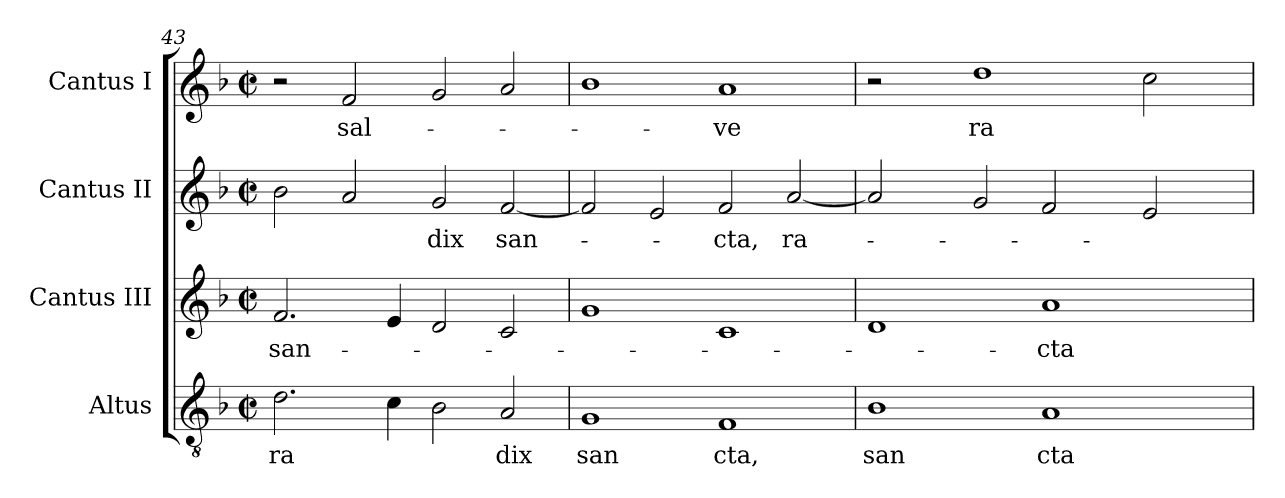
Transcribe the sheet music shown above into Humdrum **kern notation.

**kern	**text	**kern	**text	**kern	**text	**kern	**text
*part4	*part4	*part3	*part3	*part2	*part2	*part1	*part1
*staff4	*staff4	*staff3	*staff3	*staff2	*staff2	*staff1	*staff1
*I"Altus	*	*I"Cantus III	*	*I"Cantus II	*	*I"Cantus I	*
*clefGv2	*	*clefG2	*	*clefG2	*	*clefG2	*
*k[b-]	*	*k[b-]	*	*k[b-]	*	*k[b-]	*
*F:	*	*F:	*	*F:	*	*F:	*
*M2/2	*	*M2/2	*	*M2/2	*	*M2/2	*
*met(c|)	*	*met(c|)	*	*met(c|)	*	*met(c|)	*
=43	=43	=43	=43	=43	=43	=43	=43
!	!LO:LY:b:cj	!	!LO:LY:b	!	!	!	!
2.d\	ra	2.f/	san-	2b-\	.	2r	.
!	!	!	!	!	!	!	!LO:LY:b
.	.	.	.	2a/	.	2f/	sal-
4c\	.	4e/	.	.	.	.	.
!	!	!	!	!	!LO:LY:b:cj	!	!
2B-\	.	2d/	.	2g/	-dix	2g/	.
!	!LO:LY:b:cj	!	!	!	!LO:LY:b	!	!
2A/	dix	2c/	.	[<2f/	san-	2a/	.
=44	=44	=44	=44	=44	=44	=44	=44
!	!LO:LY:b:cj	!	!	!	!	!	!
1G	san	1g	.	2f/]	.	1b-	.
.	.	.	.	2e/	.	.	.
!	!LO:LY:b:cj	!	!	!	!LO:LY:b:cj	!	!LO:LY:b:cj
1F	cta,	1c	.	2f/	-cta,	1a	-ve
!	!	!	!	!	!LO:LY:b:cj	!	!
.	.	.	.	[>2a/	ra-	.	.
!!LO:LB:g=z
=45	=45	=45	=45	=45	=45	=45	=45
!	!LO:LY:b:cj	!	!	!	!	!	!
*	*	*^	*	*^	*	*	*
1B-	san	1d	4ryy	.	2a/]	8..ryy	.	2r	.
.	.	.	.	.	.	1ryy	.	.	.
.	.	.	64ryy	.	.	.	.	.	.
.	.	.	1ryy	.	.	.	.	.	.
!	!	!	!	!	!	!	!	!	!LO:LY:b:cj
.	.	.	.	.	2g/	.	.	1dd	ra
!	!LO:LY:b:cj	!	!	!LO:LY:b:cj	!	!	!	!	!
1A	cta	1a	.	-cta	2f/	.	.	.	.
.	.	.	.	.	.	2ryy	.	.	.
.	.	.	2ryy	.	.	.	.	.	.
.	.	.	.	.	2e/	.	.	2cc\	.
.	.	.	.	.	.	4ryy	.	.	.
.	.	.	8...ryy	.	.	.	.	.	.
.	.	.	.	.	.	32ryy	.	.	.
*	*	*v	*v	*	*	*	*	*	*
*	*	*	*	*v	*v	*	*	*
=	=	=	=	=	=	=	=
*-	*-	*-	*-	*-	*-	*-	*-
